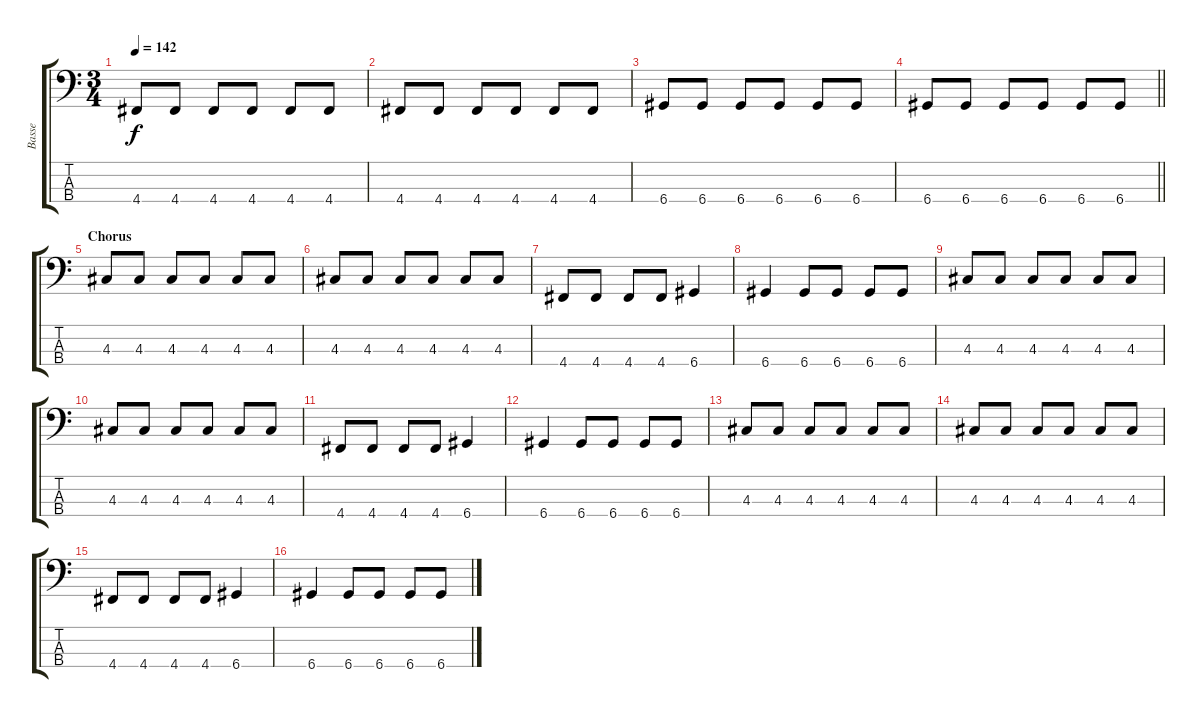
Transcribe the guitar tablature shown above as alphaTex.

\track ("Basse" "Basse") {instrument electricbasspick}
\staff {score tabs}
\tuning (G2 D2 A1 D1) {hide}
\ts (3 4)
\tempo 142
\clef f4
\ks c
4.4.8{dy f} 4.4.8 4.4.8 4.4.8 4.4.8 4.4.8 |
4.4.8 4.4.8 4.4.8 4.4.8 4.4.8 4.4.8 |
6.4.8 6.4.8 6.4.8 6.4.8 6.4.8 6.4.8 |
\barLineRight lightlight
6.4.8 6.4.8 6.4.8 6.4.8 6.4.8 6.4.8 |
\section ("" "Chorus")
4.3.8 4.3.8 4.3.8 4.3.8 4.3.8 4.3.8 |
4.3.8 4.3.8 4.3.8 4.3.8 4.3.8 4.3.8 |
4.4.8 4.4.8 4.4.8 4.4.8 6.4.4 |
6.4.4 6.4.8 6.4.8 6.4.8 6.4.8 |
4.3.8 4.3.8 4.3.8 4.3.8 4.3.8 4.3.8 |
4.3.8 4.3.8 4.3.8 4.3.8 4.3.8 4.3.8 |
4.4.8 4.4.8 4.4.8 4.4.8 6.4.4 |
6.4.4 6.4.8 6.4.8 6.4.8 6.4.8 |
4.3.8 4.3.8 4.3.8 4.3.8 4.3.8 4.3.8 |
4.3.8 4.3.8 4.3.8 4.3.8 4.3.8 4.3.8 |
4.4.8 4.4.8 4.4.8 4.4.8 6.4.4 |
6.4.4 6.4.8 6.4.8 6.4.8 6.4.8
